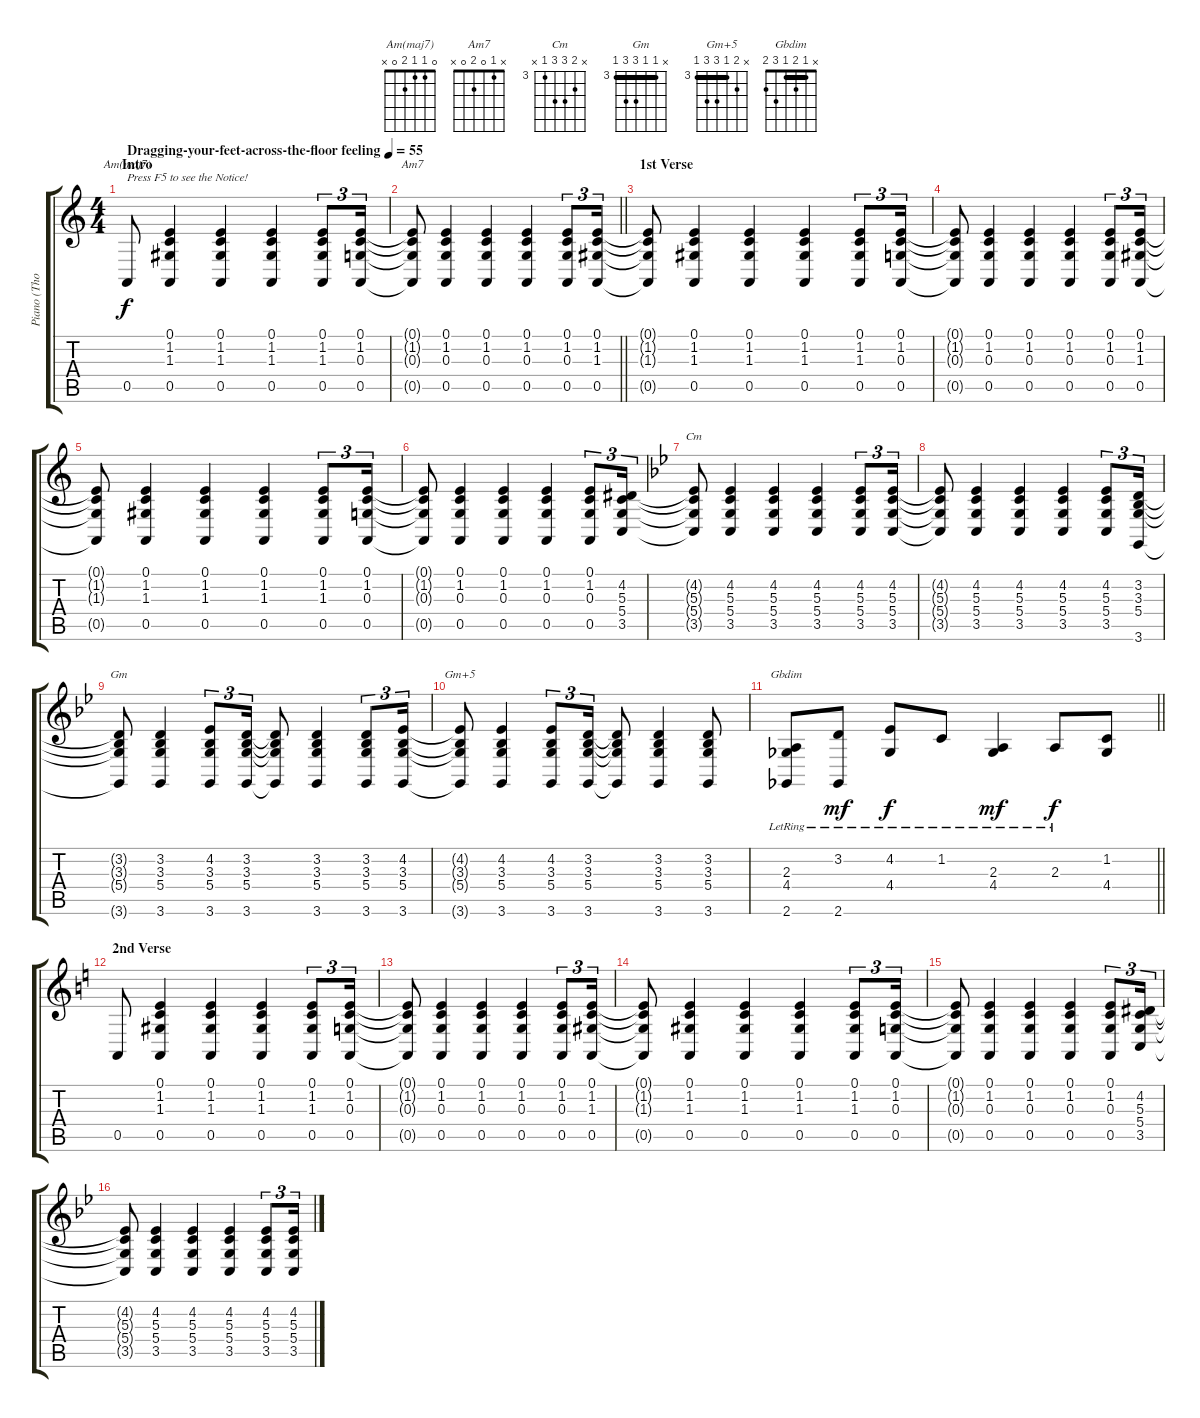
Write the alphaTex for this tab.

\track ("Piano (Thom Yorke)" "Piano (Tho") {instrument acousticgrandpiano}
\staff {score tabs}
\tuning (E4 B3 G3 D3 A2 E2) {hide}
\chord ("Am(maj7)" 0 1 1 2 0 x)
\chord ("Am7" x 1 0 2 0 x)
\chord ("Cm" x 4 5 5 3 x) {firstfret 3 barre 3}
\chord ("Gm" x 3 3 5 5 3) {firstfret 3 barre 3}
\chord ("Gm+5" x 4 3 5 5 3) {firstfret 3 barre 3}
\chord ("Gbdim" x 1 2 1 3 2) {barre 1}
\ts (4 4)
\section ("" "Intro")
\tempo (55 "Dragging-your-feet-across-the-floor feeling")
\clef g2
\ks aminor
0.5.8{ch "Am(maj7)" txt "Press F5 to see the Notice!" dy f instrument acousticgrandpiano} (0.1 1.2 1.3 0.5).4 (0.1 1.2 1.3 0.5).4 (0.1 1.2 1.3 0.5).4 (0.1 1.2 1.3 0.5).8{tu (3 2)} (0.1 1.2 0.3 0.5).16{tu (3 2)} |
\barLineRight lightlight
(0.1{t} 1.2{t} 0.3{t} 0.5{t}).8{ch "Am7"} (0.1 1.2 0.3 0.5).4 (0.1 1.2 0.3 0.5).4 (0.1 1.2 0.3 0.5).4 (0.1 1.2 0.3 0.5).8{tu (3 2)} (0.1 1.2 1.3 0.5).16{tu (3 2)} |
\section ("" "1st Verse")
(0.1{t} 1.2{t} 1.3{t} 0.5{t}).8 (0.1 1.2 1.3 0.5).4 (0.1 1.2 1.3 0.5).4 (0.1 1.2 1.3 0.5).4 (0.1 1.2 1.3 0.5).8{tu (3 2)} (0.1 1.2 0.3 0.5).16{tu (3 2)} |
(0.1{t} 1.2{t} 0.3{t} 0.5{t}).8 (0.1 1.2 0.3 0.5).4 (0.1 1.2 0.3 0.5).4 (0.1 1.2 0.3 0.5).4 (0.1 1.2 0.3 0.5).8{tu (3 2)} (0.1 1.2 1.3 0.5).16{tu (3 2)} |
(0.1{t} 1.2{t} 1.3{t} 0.5{t}).8 (0.1 1.2 1.3 0.5).4 (0.1 1.2 1.3 0.5).4 (0.1 1.2 1.3 0.5).4 (0.1 1.2 1.3 0.5).8{tu (3 2)} (0.1 1.2 0.3 0.5).16{tu (3 2)} |
(0.1{t} 1.2{t} 0.3{t} 0.5{t}).8 (0.1 1.2 0.3 0.5).4 (0.1 1.2 0.3 0.5).4 (0.1 1.2 0.3 0.5).4 (0.1 1.2 0.3 0.5).8{tu (3 2)} (4.2 5.3 5.4 3.5).16{tu (3 2)} |
\ks gminor
(4.2{t} 5.3{t} 5.4{t} 3.5{t}).8{ch "Cm"} (4.2 5.3 5.4 3.5).4 (4.2 5.3 5.4 3.5).4 (4.2 5.3 5.4 3.5).4 (4.2 5.3 5.4 3.5).8{tu (3 2)} (4.2 5.3 5.4 3.5).16{tu (3 2)} |
(4.2{t} 5.3{t} 5.4{t} 3.5{t}).8 (4.2 5.3 5.4 3.5).4 (4.2 5.3 5.4 3.5).4 (4.2 5.3 5.4 3.5).4 (4.2 5.3 5.4 3.5).8{tu (3 2)} (3.2 3.3 5.4 3.6).16{tu (3 2)} |
(3.2{t} 3.3{t} 5.4{t} 3.6{t}).8{ch "Gm"} (3.2 3.3 5.4 3.6).4 (4.2 3.3 5.4 3.6).8{tu (3 2)} (3.2 3.3 5.4 3.6).16{tu (3 2)} (3.2{t} 3.3{t} 5.4{t} 3.6{t}).8 (3.2 3.3 5.4 3.6).4 (3.2 3.3 5.4 3.6).8{tu (3 2)} (4.2 3.3 5.4 3.6).16{tu (3 2)} |
(4.2{t} 3.3{t} 5.4{t} 3.6{t}).8{ch "Gm+5"} (4.2 3.3 5.4 3.6).4 (4.2 3.3 5.4 3.6).8{tu (3 2)} (3.2 3.3 5.4 3.6).16{tu (3 2)} (3.2{t} 3.3{t} 5.4{t} 3.6{t}).8 (3.2 3.3 5.4 3.6).4 (3.2 3.3 5.4 3.6).8 |
\barLineRight lightlight
(2.3{lr} 4.4{lr} 2.6{lr}).8{ch "Gbdim"} (3.2 2.6{lr}).8{dy mf beam split} (4.2 4.4{lr}).8{dy f} 1.2{lr}.8 (2.3 4.4{lr}).4{dy mf} 2.3{lr}.8{dy f beam merge} (1.2 4.4).8 |
\section ("" "2nd Verse")
\ks aminor
0.5.8 (0.1 1.2 1.3 0.5).4 (0.1 1.2 1.3 0.5).4 (0.1 1.2 1.3 0.5).4 (0.1 1.2 1.3 0.5).8{tu (3 2)} (0.1 1.2 0.3 0.5).16{tu (3 2)} |
(0.1{t} 1.2{t} 0.3{t} 0.5{t}).8 (0.1 1.2 0.3 0.5).4 (0.1 1.2 0.3 0.5).4 (0.1 1.2 0.3 0.5).4 (0.1 1.2 0.3 0.5).8{tu (3 2)} (0.1 1.2 1.3 0.5).16{tu (3 2)} |
(0.1{t} 1.2{t} 1.3{t} 0.5{t}).8 (0.1 1.2 1.3 0.5).4 (0.1 1.2 1.3 0.5).4 (0.1 1.2 1.3 0.5).4 (0.1 1.2 1.3 0.5).8{tu (3 2)} (0.1 1.2 0.3 0.5).16{tu (3 2)} |
(0.1{t} 1.2{t} 0.3{t} 0.5{t}).8 (0.1 1.2 0.3 0.5).4 (0.1 1.2 0.3 0.5).4 (0.1 1.2 0.3 0.5).4 (0.1 1.2 0.3 0.5).8{tu (3 2)} (4.2 5.3 5.4 3.5).16{tu (3 2)} |
\ks gminor
(4.2{t} 5.3{t} 5.4{t} 3.5{t}).8 (4.2 5.3 5.4 3.5).4 (4.2 5.3 5.4 3.5).4 (4.2 5.3 5.4 3.5).4 (4.2 5.3 5.4 3.5).8{tu (3 2)} (4.2 5.3 5.4 3.5).16{tu (3 2)}
